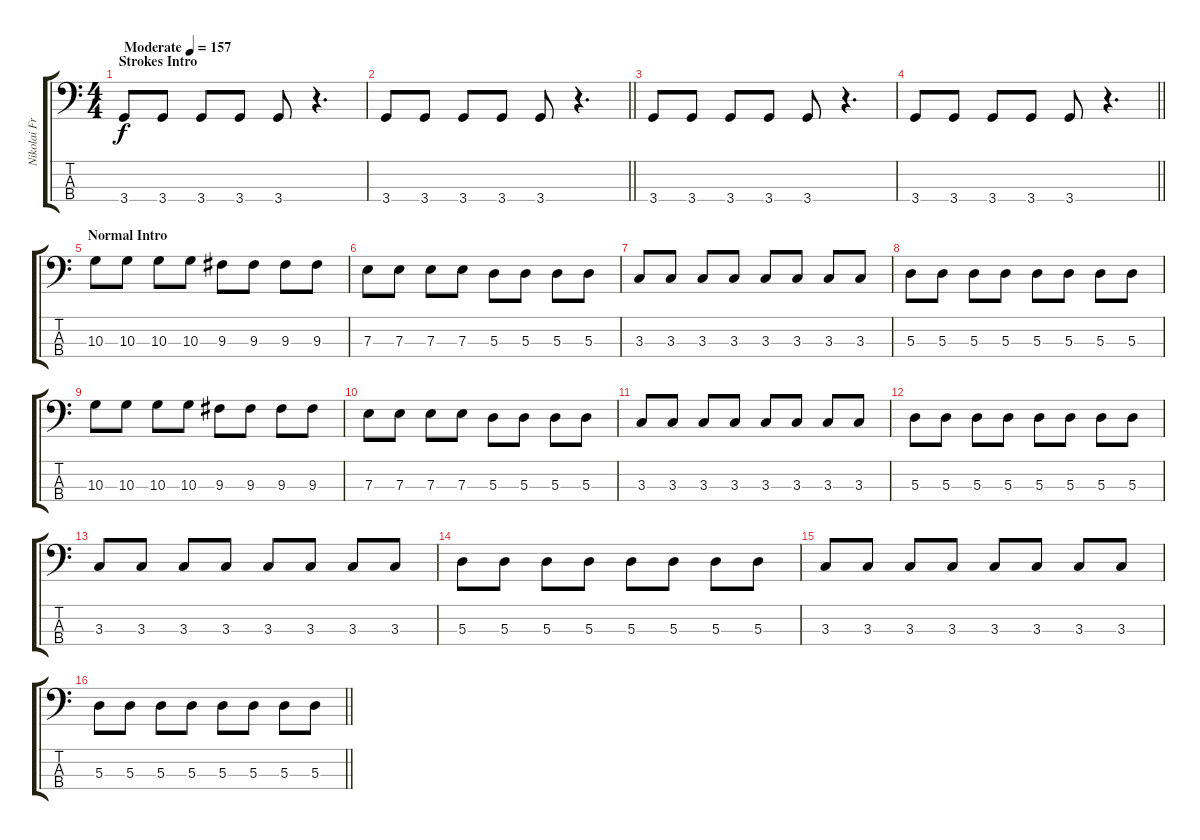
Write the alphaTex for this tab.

\track ("Nikolai Fraiture - Bass" "Nikolai Fr") {instrument electricbasspick}
\staff {score tabs}
\tuning (G2 D2 A1 E1) {hide}
\ts (4 4)
\section ("" "Strokes Intro")
\tempo (157 "Moderate")
\clef f4
\ks c
3.4.8{dy f instrument electricbasspick} 3.4.8 3.4.8 3.4.8 3.4.8 r.4{d} |
\barLineRight lightlight
3.4.8 3.4.8 3.4.8 3.4.8 3.4.8 r.4{d} |
3.4.8 3.4.8 3.4.8 3.4.8 3.4.8 r.4{d} |
\barLineRight lightlight
3.4.8 3.4.8 3.4.8 3.4.8 3.4.8 r.4{d} |
\section ("" "Normal Intro")
10.3.8 10.3.8 10.3.8 10.3.8 9.3.8 9.3.8 9.3.8 9.3.8 |
7.3.8 7.3.8 7.3.8 7.3.8 5.3.8 5.3.8 5.3.8 5.3.8 |
3.3.8 3.3.8 3.3.8 3.3.8 3.3.8 3.3.8 3.3.8 3.3.8 |
5.3.8 5.3.8 5.3.8 5.3.8 5.3.8 5.3.8 5.3.8 5.3.8 |
10.3.8 10.3.8 10.3.8 10.3.8 9.3.8 9.3.8 9.3.8 9.3.8 |
7.3.8 7.3.8 7.3.8 7.3.8 5.3.8 5.3.8 5.3.8 5.3.8 |
3.3.8 3.3.8 3.3.8 3.3.8 3.3.8 3.3.8 3.3.8 3.3.8 |
5.3.8 5.3.8 5.3.8 5.3.8 5.3.8 5.3.8 5.3.8 5.3.8 |
3.3.8 3.3.8 3.3.8 3.3.8 3.3.8 3.3.8 3.3.8 3.3.8 |
5.3.8 5.3.8 5.3.8 5.3.8 5.3.8 5.3.8 5.3.8 5.3.8 |
3.3.8 3.3.8 3.3.8 3.3.8 3.3.8 3.3.8 3.3.8 3.3.8 |
\barLineRight lightlight
5.3.8 5.3.8 5.3.8 5.3.8 5.3.8 5.3.8 5.3.8 5.3.8
